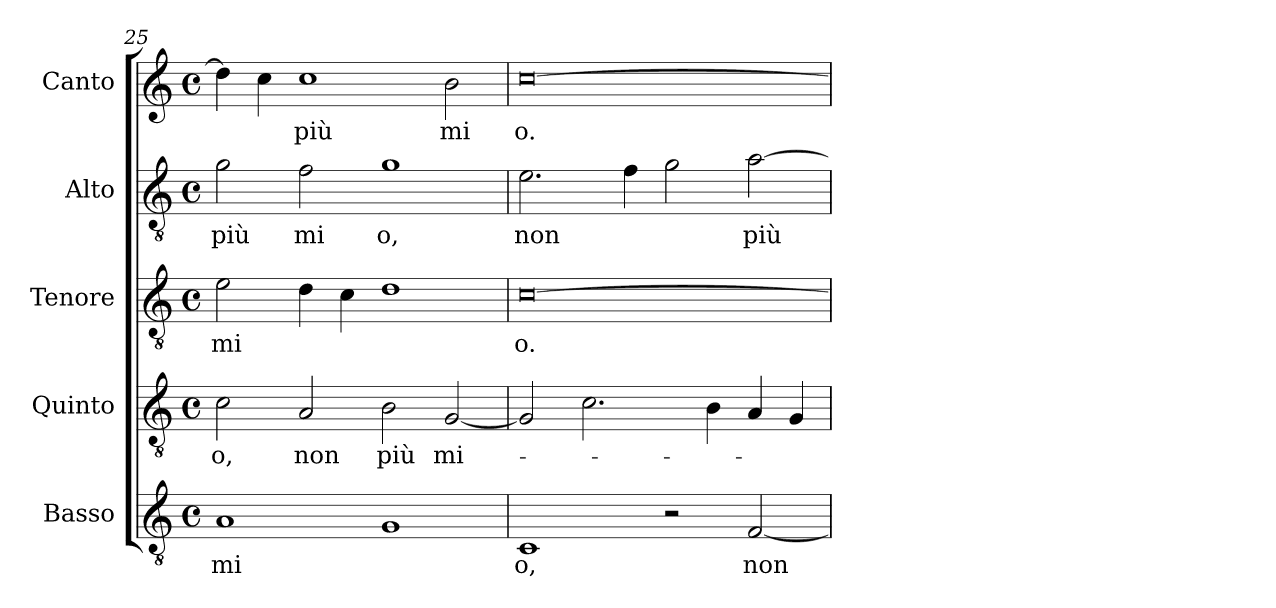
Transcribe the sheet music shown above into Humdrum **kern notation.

**kern	**text	**kern	**text	**kern	**text	**kern	**text	**kern	**text
*part5	*part5	*part4	*part4	*part3	*part3	*part2	*part2	*part1	*part1
*staff5	*staff5	*staff4	*staff4	*staff3	*staff3	*staff2	*staff2	*staff1	*staff1
*I"Basso	*	*I"Quinto	*	*I"Tenore	*	*I"Alto	*	*I"Canto	*
*I'B	*	*	*	*I'T	*	*I'A	*	*	*
*clefGv2	*	*clefGv2	*	*clefGv2	*	*clefGv2	*	*clefG2	*
*M4/4	*	*M4/4	*	*M4/4	*	*M4/4	*	*M4/4	*
*met(c)	*	*met(c)	*	*met(c)	*	*met(c)	*	*met(c)	*
=25	=25	=25	=25	=25	=25	=25	=25	=25	=25
!	!LO:LY:b	!	!LO:LY:b	!	!LO:LY:b	!	!LO:LY:b	!	!
1A	mi	2c\	-o,	2e\	mi	2g\	più	4dd\]	.
.	.	.	.	.	.	.	.	4cc\	.
!	!	!	!LO:LY:b	!	!	!	!LO:LY:b	!	!LO:LY:b
.	.	2A/	non	4d\	.	2f\	mi	1cc	più
.	.	.	.	4c\	.	.	.	.	.
!	!	!	!LO:LY:b	!	!	!	!LO:LY:b	!	!
1G	.	2B\	più	1d	.	1g	o,	.	.
!	!	!	!LO:LY:b	!	!	!	!	!	!LO:LY:b
.	.	[2G/	mi-	.	.	.	.	2b\	mi
!!LO:LB:g=z
=26	=26	=26	=26	=26	=26	=26	=26	=26	=26
!	!LO:LY:b	!	!	!	!LO:LY:b	!	!LO:LY:b	!	!LO:LY:b
1C	o,	2G/]	.	[0c	o.	2.e\	non	[0cc	o.
.	.	2.c\	.	.	.	.	.	.	.
.	.	.	.	.	.	4f\	.	.	.
2r	.	.	.	.	.	2g\	.	.	.
.	.	4B\	.	.	.	.	.	.	.
!	!LO:LY:b	!	!	!	!	!	!LO:LY:b	!	!
[2F/	non	4A/	.	.	.	[2a\	più	.	.
.	.	4G/	.	.	.	.	.	.	.
=	=	=	=	=	=	=	=	=	=
*-	*-	*-	*-	*-	*-	*-	*-	*-	*-
